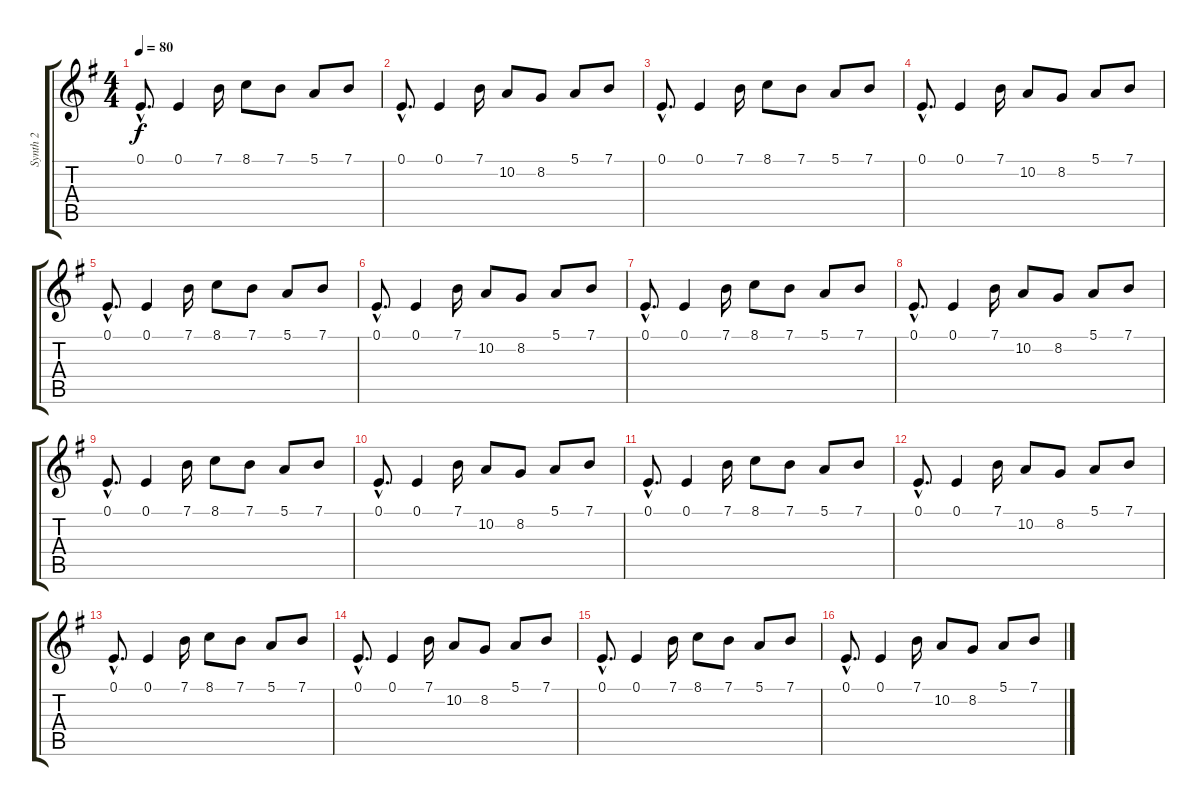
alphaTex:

\track ("Synth 2" "Synth 2") {instrument pad7halo}
\staff {score tabs}
\tuning (E4 B3 G3 D3 A2 E2) {hide}
\ts (4 4)
\tempo 80
\clef g2
\ks g
0.1{hac}.8{d dy f} 0.1.4 7.1.16 8.1.8 7.1.8 5.1.8 7.1.8 |
0.1{hac}.8{d} 0.1.4 7.1.16 10.2.8 8.2.8 5.1.8 7.1.8 |
0.1{hac}.8{d} 0.1.4 7.1.16 8.1.8 7.1.8 5.1.8 7.1.8 |
0.1{hac}.8{d} 0.1.4 7.1.16 10.2.8 8.2.8 5.1.8 7.1.8 |
0.1{hac}.8{d} 0.1.4 7.1.16 8.1.8 7.1.8 5.1.8 7.1.8 |
0.1{hac}.8{d} 0.1.4 7.1.16 10.2.8 8.2.8 5.1.8 7.1.8 |
0.1{hac}.8{d} 0.1.4 7.1.16 8.1.8 7.1.8 5.1.8 7.1.8 |
0.1{hac}.8{d} 0.1.4 7.1.16 10.2.8 8.2.8 5.1.8 7.1.8 |
0.1{hac}.8{d} 0.1.4 7.1.16 8.1.8 7.1.8 5.1.8 7.1.8 |
0.1{hac}.8{d} 0.1.4 7.1.16 10.2.8 8.2.8 5.1.8 7.1.8 |
0.1{hac}.8{d} 0.1.4 7.1.16 8.1.8 7.1.8 5.1.8 7.1.8 |
0.1{hac}.8{d} 0.1.4 7.1.16 10.2.8 8.2.8 5.1.8 7.1.8 |
0.1{hac}.8{d} 0.1.4 7.1.16 8.1.8 7.1.8 5.1.8 7.1.8 |
0.1{hac}.8{d} 0.1.4 7.1.16 10.2.8 8.2.8 5.1.8 7.1.8 |
0.1{hac}.8{d} 0.1.4 7.1.16 8.1.8 7.1.8 5.1.8 7.1.8 |
0.1{hac}.8{d} 0.1.4 7.1.16 10.2.8 8.2.8 5.1.8 7.1.8
